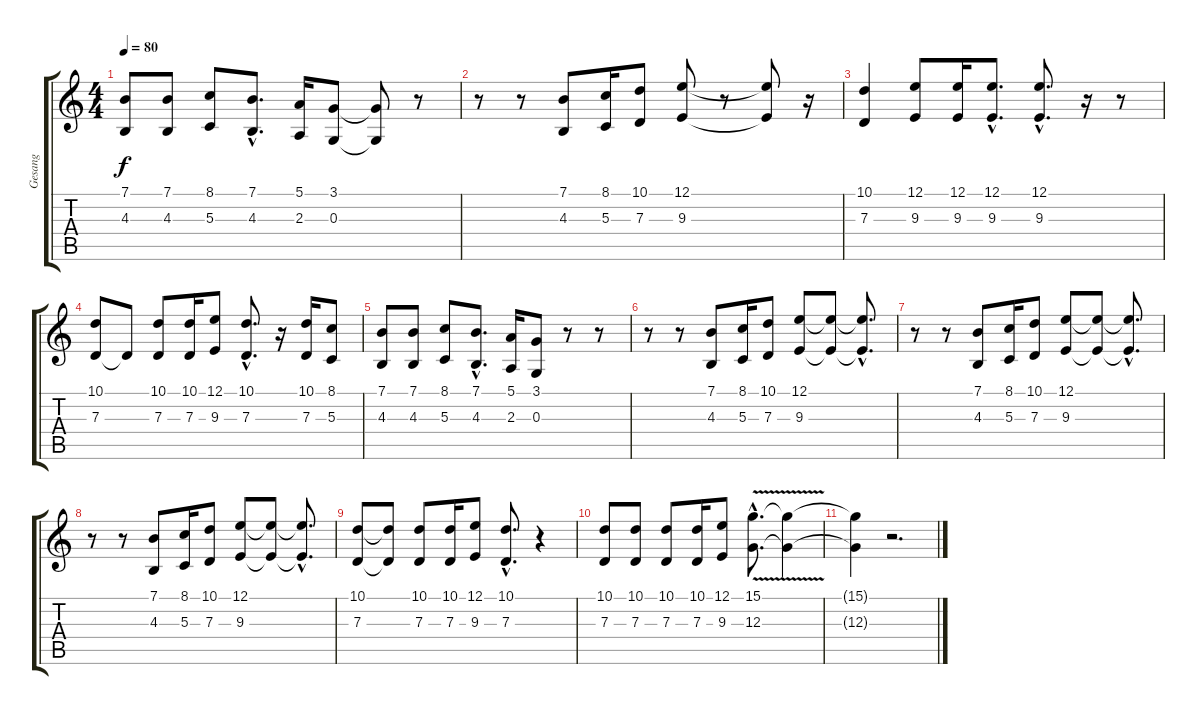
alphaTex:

\track ("Gesang" "Gesang") {instrument oboe}
\staff {score tabs}
\tuning (E4 B3 G3 D3 A2 E2) {hide}
\ts (4 4)
\tempo 80
\clef g2
\ks c
(7.1 4.3).8{dy f} (7.1 4.3).8 (8.1 5.3).8 (7.1{hac} 4.3{hac}).8{d} (5.1 2.3).16 (3.1 0.3).8 (3.1{t} 0.3{t}).8 r.8 |
r.8 r.8 (7.1 4.3).8 (8.1 5.3).16 (10.1 7.3).8 (12.1 9.3).8 r.8 (12.1{t} 9.3{t}).8 r.16 |
(10.1 7.3).4 (12.1 9.3).8 (12.1 9.3).16 (12.1{hac} 9.3{hac}).8{d} (12.1{hac} 9.3{hac}).8{d} r.16 r.8 |
(10.1 7.3).8 7.3{t}.8 (10.1 7.3).8 (10.1 7.3).16 (12.1 9.3).8 (10.1{hac} 7.3{hac}).8{d} r.16 (10.1 7.3).16 (8.1 5.3).8 |
(7.1 4.3).8 (7.1 4.3).8 (8.1 5.3).8 (7.1{hac} 4.3{hac}).8{d} (5.1 2.3).16 (3.1 0.3).8 r.8 r.8 |
r.8 r.8 (7.1 4.3).8 (8.1 5.3).16 (10.1 7.3).8 (12.1 9.3).8 (12.1{t} 9.3{t}).8 (12.1{hac t} 9.3{hac t}).8{d} |
r.8 r.8 (7.1 4.3).8{volume 13 balance 14} (8.1 5.3).16 (10.1 7.3).8 (12.1 9.3).8 (12.1{t} 9.3{t}).8 (12.1{hac t} 9.3{hac t}).8{d} |
r.8 r.8 (7.1 4.3).8{volume 13 balance 2} (8.1 5.3).16 (10.1 7.3).8 (12.1 9.3).8 (12.1{t} 9.3{t}).8 (12.1{hac t} 9.3{hac t}).8{d} |
(10.1 7.3).8{volume 13 balance 8} (10.1{t} 7.3{t}).8 (10.1 7.3).8 (10.1 7.3).16 (12.1 9.3).8 (10.1{hac} 7.3{hac}).8{d} r.4 |
(10.1 7.3).8{volume 16} (10.1 7.3).8 (10.1 7.3).8 (10.1 7.3).16 (12.1 9.3).8 (15.1{v hac} 12.3{v hac}).8{d} (15.1{t} 12.3{t}).4 |
(15.1{t} 12.3{t}).4 r.2{d}
